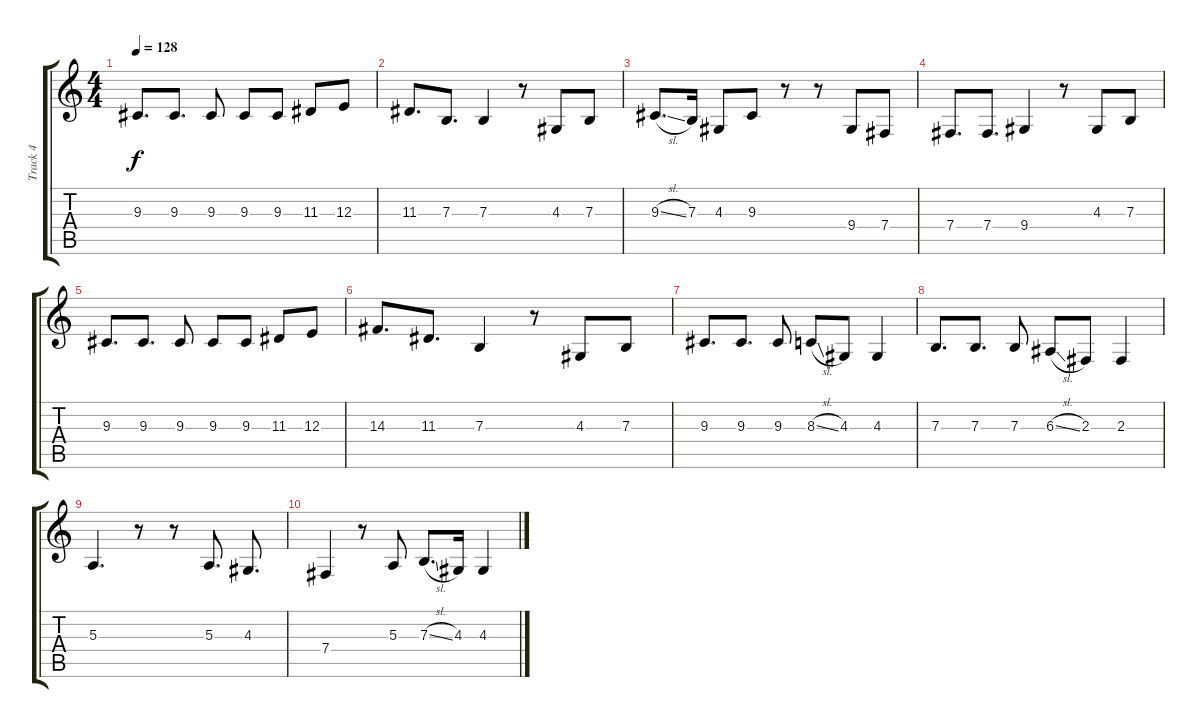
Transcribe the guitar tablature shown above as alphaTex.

\track ("Track 4" "Track 4") {instrument choiraahs}
\staff {score tabs}
\tuning (Db4 Ab3 E3 B2 Gb2 Db2) {hide}
\ts (4 4)
\tempo 128
\clef g2
\ks c
9.3.8{d dy f} 9.3.8{d} 9.3.8 9.3.8 9.3.8 11.3.8 12.3.8 |
11.3.8{d} 7.3.8{d} 7.3.4 r.8 4.3.8 7.3.8 |
9.3{sl}.8{d} 7.3.16 4.3.8 9.3.8 r.8 r.8 9.4.8 7.4.8 |
7.4.8{d} 7.4.8{d} 9.4.4 r.8 4.3.8 7.3.8 |
9.3.8{d} 9.3.8{d} 9.3.8 9.3.8 9.3.8 11.3.8 12.3.8 |
14.3.8{d} 11.3.8{d} 7.3.4 r.8 4.3.8 7.3.8 |
9.3.8{d} 9.3.8{d} 9.3.8 8.3{sl}.8 4.3.8 4.3.4 |
7.3.8{d} 7.3.8{d} 7.3.8 6.3{sl}.8 2.3.8 2.3.4 |
5.3.4{d} r.8 r.8 5.3.8{d} 4.3.8{d} |
7.4.4 r.8 5.3.8 7.3{sl}.8{d} 4.3.16 4.3.4
